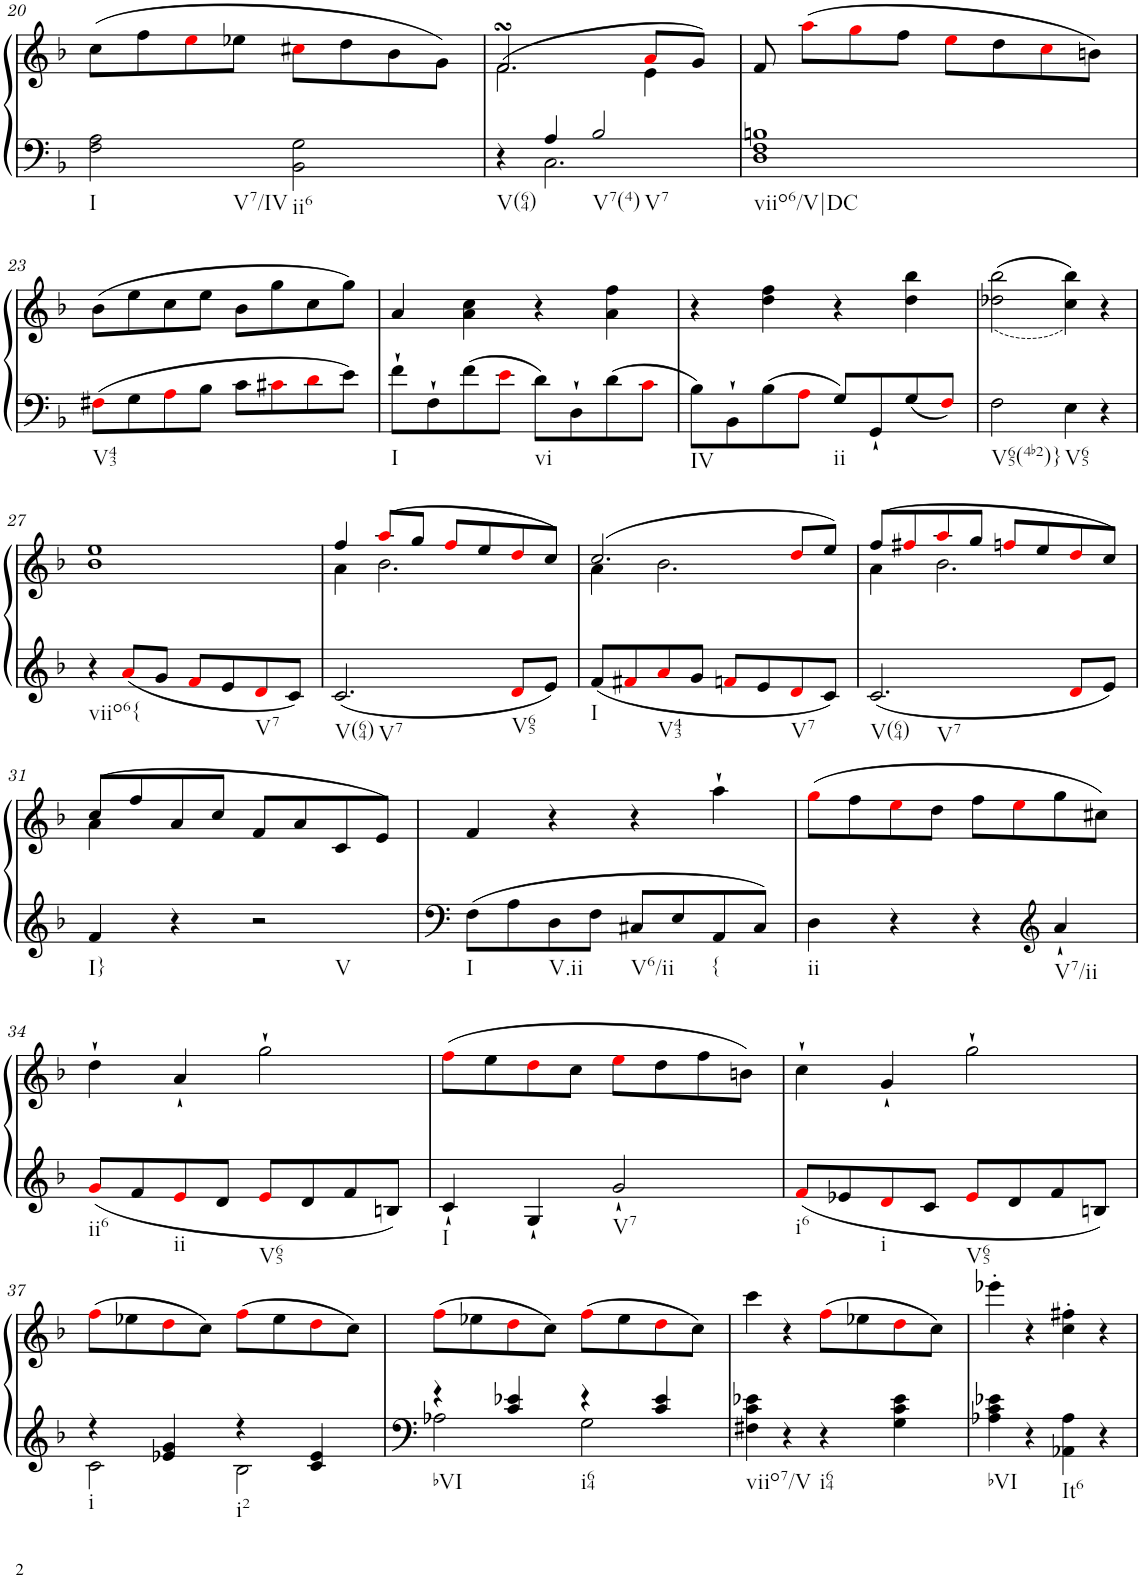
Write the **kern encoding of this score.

**kern	**kern
*part1	*part1
*staff2	*staff1
*I"unbenannt2	*
!!LO:PB:g=z
*clefF4	*clefG2
*k[b-]	*k[b-]
*M2/2	*M2/2
=20	=20
!LO:TX:b:t=I	!
!LO:TX:b:t=V7/IV	!
2F\ 2A\	(8cc\L
.	8ff\
.	8eei\
.	8ee-X\J
!LO:TX:b:t=ii6	!
2BB-\ 2G\	8cc#Xi\L
.	8dd\
.	8b-\
.	8g\J)
=21	=21
*^	*^
!LO:TX:b:t=V(64)	!	!	!
4r	4ryy	2.fsSSs/	(>2.f\
4A/	2.C\	.	.
!LO:TX:b:t=V7(4)	!	!	!
!LO:TX:b:t=V7	!	!	!
2B-/	.	.	.
.	.	8ai/L	4e\
.	.	(8g/J	.
*v	*v	*	*
*	*v	*v
=22	=22
!LO:TX:b:t=viio6/V|DC	!
1D 1F 1Bn	8f/
.	8aai\L
.	8ggi\
.	8ff\J
.	8eei\L
.	8dd\
.	8cci\
.	8bn\J)
!!LO:LB:g=z
=23	=23
!LO:TX:b:t=V43	!
8F#Xi\L	(8b-\L
8G\	8ee\
8Ai\	8cc\
8B-\J	8ee\J
8c\L	8b-\L
8c#Xi\	8gg\
8di\	8cc\
8e\J	8gg\J)
=24	=24
!LO:TX:b:t=I	!
8f`\L	4a/
8F`\	.
8f\	4a\ 4cc\
8ei\J	.
!LO:TX:b:t=vi	!
8d\L	4r
8D`\	.
8d\	4a\ 4ff\
8ci\J	.
=25	=25
!LO:TX:b:t=IV	!
8B-\L	4r
8BB-`\	.
8B-\	4dd\ 4ff\
8Ai\J	.
!LO:TX:b:t=ii	!
8G/L	4r
8GG`/	.
8G/	4dd\ 4bb-\
8Fi/J	.
=26	=26
!LO:TX:b:t=V65(4b2)}	!
2F\	((<2dd-X\ 2bb-\
!LO:TX:b:t=V65	!
4E\	4cc\ 4bb-\))
4r	4r
!!LO:LB:g=z
=27	=27
!LO:TX:b:t=viio6{	!
4r	1b- 1ee
8ai/L	.
8g/J	.
8fi/L	.
8e/	.
!LO:TX:b:t=V7	!
8di/	.
8c/J	.
=28	=28
*	*^
!LO:TX:b:t=V(64)	!	!
!LO:TX:b:t=V7	!	!
2.c/	4ff/	4a\
.	(8aai/L	2.b-\
.	8gg/J	.
.	8ffi/L	.
.	8ee/	.
!LO:TX:b:t=V65	!	!
8di/L	8ddi/	.
8e/J	8cc/J)	.
=29	=29	=29
!LO:TX:b:t=I	!	!
8f/L	(2.cc/	4a\
8f#Xi/	.	.
!LO:TX:b:t=V43	!	!
8ai/	.	2.b-\
8g/J	.	.
8fni/L	.	.
8e/	.	.
!LO:TX:b:t=V7	!	!
8di/	8ddi/L	.
8c/J	8ee/J)	.
=30	=30	=30
!LO:TX:b:t=V(64)	!	!
!LO:TX:b:t=V7	!	!
2.c/	(8ff/L	4a\
.	8ff#Xi/	.
.	8aai/	2.b-\
.	8gg/J	.
.	8ffni/L	.
.	8ee/	.
8di/L	8ddi/	.
8e/J	8cc/J)	.
!!LO:LB:g=z	!!
=31	=31	=31
!LO:TX:b:t=I}	!	!
4f/	(8cc/L	4a\
.	8ff/	.
4r	8a/	2.ryy
.	8cc/J	.
!LO:TX:b:t=V	!	!
2r	8f/L	.
.	8a/	.
.	8c/	.
.	8e/J)	.
*	*v	*v
=32	=32
!LO:TX:b:t=I	!
8F\L	4f/
8A\	.
!LO:TX:b:t=V.ii	!
8D\	4r
8F\J	.
!LO:TX:b:t=V6/ii	!
8C#X/L	4r
8E/	.
!LO:TX:b:t={	!
8AA/	4aa`\
8C#/J	.
=33	=33
!LO:TX:b:t=ii	!
4D\	(8ggi\L
.	8ff\
4r	8eei\
.	8dd\J
4r	8ff\L
.	8eei\
*clefG2	*
!LO:TX:b:t=V7/ii	!
4a`/	8gg\
.	8cc#X\J)
!!LO:LB:g=z
=34	=34
!LO:TX:b:t=ii6	!
8gi/L	4dd`\
8f/	.
!LO:TX:b:t=ii	!
8ei/	4a`/
8d/J	.
!LO:TX:b:t=V65	!
8ei/L	2gg`\
8d/	.
8f/	.
8Bn/J	.
=35	=35
!LO:TX:b:t=I	!
4c`/	(8ffi\L
.	8ee\
4G`/	8ddi\
.	8cc\J
!LO:TX:b:t=V7	!
2g`/	8eei\L
.	8dd\
.	8ff\
.	8bn\J)
=36	=36
!LO:TX:b:t=i6	!
8fi/L	4cc`\
8e-X/	.
!LO:TX:b:t=i	!
8di/	4g`/
8c/J	.
!LO:TX:b:t=V65	!
8e-i/L	2gg`\
8d/	.
8f/	.
8Bn/J	.
!!LO:LB:g=z
=37	=37
*^	*
!LO:TX:b:t=i	!	!
4r	2c\	(8ffi\L
.	.	8ee-X\
4e-X/ 4g/	.	8ddi\
.	.	8cc\J)
!LO:TX:b:t=i2	!	!
4r	2B-\	(8ffi\L
.	.	8ee-\
4c/ 4e-/	.	8ddi\
.	.	8cc\J)
=38	=38	=38
!LO:TX:b:t=bVI	!	!
4r	2A-X\	(8ffi\L
.	.	8ee-X\
4c/ 4e-X/	.	8ddi\
.	.	8cc\J)
!LO:TX:b:t=i64	!	!
4r	2G\	(8ffi\L
.	.	8ee-\
4c/ 4e-/	.	8ddi\
.	.	8cc\J)
*v	*v	*
=39	=39
!LO:TX:b:t=viio7/V	!
4F#X\ 4c\ 4e-X\	4ccc\
4r	4r
!LO:TX:b:t=i64	!
4r	(8ffi\L
.	8ee-X\
4G\ 4c\ 4e-\	8ddi\
.	8cc\J)
=40	=40
!LO:TX:b:t=bVI	!
4A-X\ 4c\ 4e-X\	4eee-X'\
4r	4r
!LO:TX:b:t=It6	!
4AA-X\ 4A-\	4cc\' 4ff#X\'
4r	4r
=	=
*-	*-
